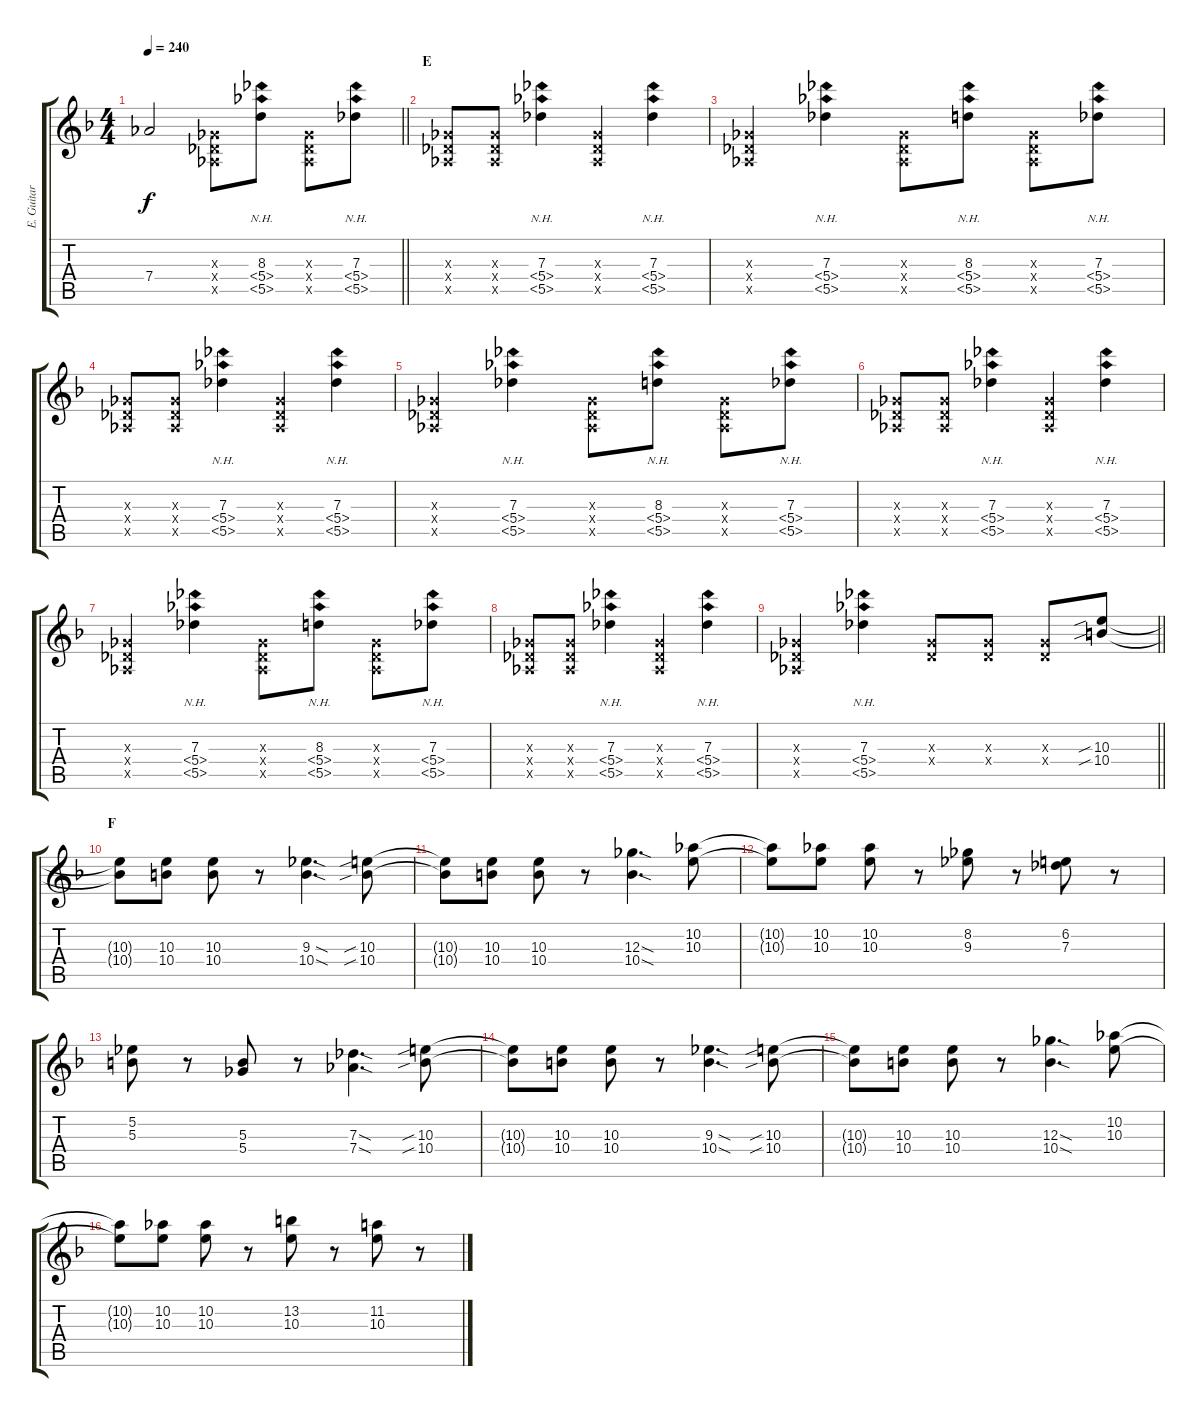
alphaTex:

\track ("E. Guitar I" "E. Guitar ") {instrument distortionguitar}
\staff {score tabs}
\tuning (Eb4 Bb3 Gb3 Db3 Ab2 Db2) {hide}
\ts (4 4)
\tempo 240
\clef g2
\barLineRight lightlight
\ks f
7.4{t}.2{dy f} (0.3{x} 0.4{x} 0.5{x}).8 (8.3 5.4{nh} 5.5{nh}).8 (0.3{x} 0.4{x} 0.5{x}).8 (7.3 5.4{nh} 5.5{nh}).8 |
\section ("" "E")
(0.3{x} 0.4{x} 0.5{x}).8 (0.3{x} 0.4{x} 0.5{x}).8 (7.3 5.4{nh} 5.5{nh}).4 (0.3{x} 0.4{x} 0.5{x}).4 (7.3 5.4{nh} 5.5{nh}).4 |
(0.3{x} 0.4{x} 0.5{x}).4 (7.3 5.4{nh} 5.5{nh}).4 (0.3{x} 0.4{x} 0.5{x}).8 (8.3 5.4{nh} 5.5{nh}).8 (0.3{x} 0.4{x} 0.5{x}).8 (7.3 5.4{nh} 5.5{nh}).8 |
(0.3{x} 0.4{x} 0.5{x}).8 (0.3{x} 0.4{x} 0.5{x}).8 (7.3 5.4{nh} 5.5{nh}).4 (0.3{x} 0.4{x} 0.5{x}).4 (7.3 5.4{nh} 5.5{nh}).4 |
(0.3{x} 0.4{x} 0.5{x}).4 (7.3 5.4{nh} 5.5{nh}).4 (0.3{x} 0.4{x} 0.5{x}).8 (8.3 5.4{nh} 5.5{nh}).8 (0.3{x} 0.4{x} 0.5{x}).8 (7.3 5.4{nh} 5.5{nh}).8 |
(0.3{x} 0.4{x} 0.5{x}).8 (0.3{x} 0.4{x} 0.5{x}).8 (7.3 5.4{nh} 5.5{nh}).4 (0.3{x} 0.4{x} 0.5{x}).4 (7.3 5.4{nh} 5.5{nh}).4 |
(0.3{x} 0.4{x} 0.5{x}).4 (7.3 5.4{nh} 5.5{nh}).4 (0.3{x} 0.4{x} 0.5{x}).8 (8.3 5.4{nh} 5.5{nh}).8 (0.3{x} 0.4{x} 0.5{x}).8 (7.3 5.4{nh} 5.5{nh}).8 |
(0.3{x} 0.4{x} 0.5{x}).8 (0.3{x} 0.4{x} 0.5{x}).8 (7.3 5.4{nh} 5.5{nh}).4 (0.3{x} 0.4{x} 0.5{x}).4 (7.3 5.4{nh} 5.5{nh}).4 |
\barLineRight lightlight
(0.3{x} 0.4{x} 0.5{x}).4 (7.3 5.4{nh} 5.5{nh}).4 (0.3{x} 0.4{x}).8 (0.3{x} 0.4{x}).8 (0.3{x} 0.4{x}).8 (10.3{sib} 10.4{sib}).8 |
\section ("" "F")
(10.3{t} 10.4{t}).8 (10.3 10.4).8 (10.3 10.4).8 r.8 (9.3{sod} 10.4{sod}).4{d} (10.3{sib} 10.4{sib}).8 |
(10.3{t} 10.4{t}).8 (10.3 10.4).8 (10.3 10.4).8 r.8 (12.3{sod} 10.4{sod}).4{d} (10.2 10.3).8 |
(10.2{t} 10.3{t}).8 (10.2 10.3).8 (10.2 10.3).8 r.8 (8.2 9.3).8 r.8 (6.2 7.3).8 r.8 |
(5.2 5.3).8 r.8 (5.3 5.4).8 r.8 (7.3{sod} 7.4{sod}).4{d} (10.3{sib} 10.4{sib}).8 |
(10.3{t} 10.4{t}).8 (10.3 10.4).8 (10.3 10.4).8 r.8 (9.3{sod} 10.4{sod}).4{d} (10.3{sib} 10.4{sib}).8 |
(10.3{t} 10.4{t}).8 (10.3 10.4).8 (10.3 10.4).8 r.8 (12.3{sod} 10.4{sod}).4{d} (10.2 10.3).8 |
(10.2{t} 10.3{t}).8 (10.2 10.3).8 (10.2 10.3).8 r.8 (13.2 10.3).8 r.8 (11.2 10.3).8 r.8
